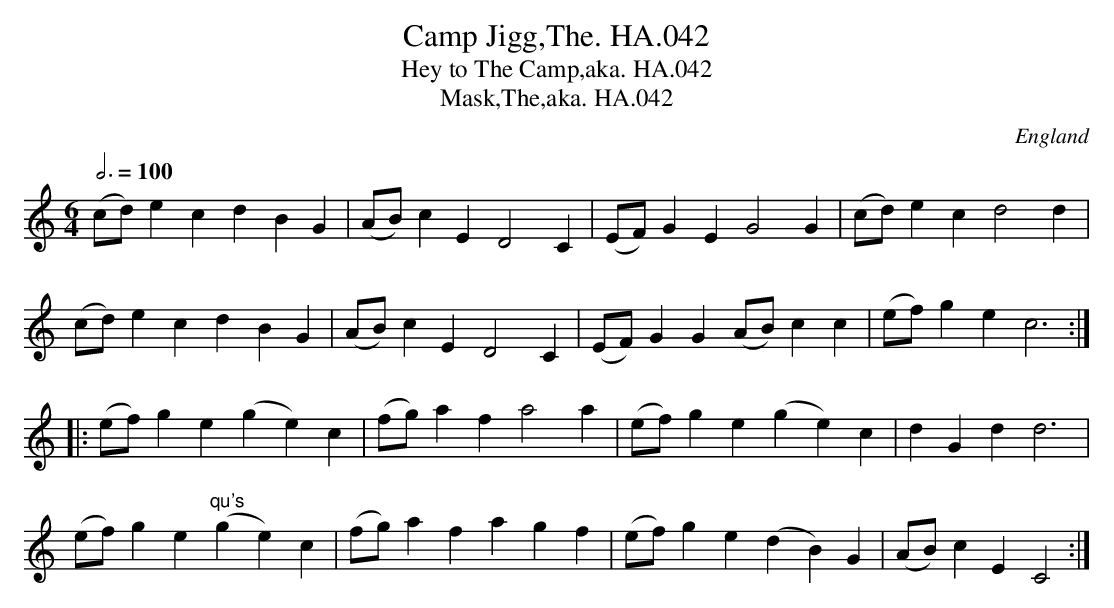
X:1
T:Camp Jigg,The. HA.042
T:Hey to The Camp,aka. HA.042
T:Mask,The,aka. HA.042
L:1/4
M:6/4
O:England
Q:3/4=100
K:C
(c/d/)ec dBG|(A/B/)cE D2C|(E/F/)GE G2G|(c/d/)ec d2d|!
(c/d/)ec dBG|(A/B/)cE D2C|(E/F/)GG (A/B/)cc|(e/f/)ge c3:|!
|:(e/f/)ge (ge)c|(f/g/)af a2a|(e/f/)ge (ge)c|dGd d3|!
(e/f/)ge "^qu's"(ge)c|(f/g/)af agf|(e/f/)ge (dB)G|(A/B/)cE C2:|
